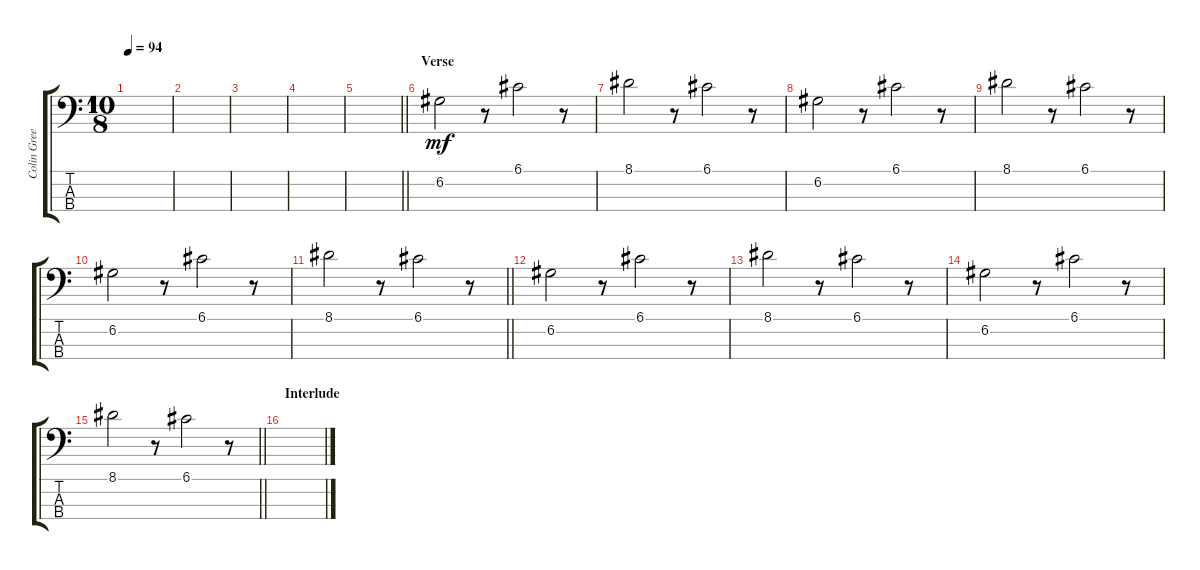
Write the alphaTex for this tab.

\track ("Colin Greenwood" "Colin Gree") {instrument acousticbass}
\staff {score tabs}
\tuning (G2 D2 A1 E1) {hide}
\ts (10 8)
\tempo 94
\clef f4
\ks c
|
|
|
|
\barLineRight lightlight
|
\section ("" "Verse")
6.2.2{dy mf} r.8 6.1.2 r.8 |
8.1.2 r.8 6.1.2 r.8 |
6.2.2 r.8 6.1.2 r.8 |
8.1.2 r.8 6.1.2 r.8 |
6.2.2 r.8 6.1.2 r.8 |
\barLineRight lightlight
8.1.2 r.8 6.1.2 r.8 |
6.2.2 r.8 6.1.2 r.8 |
8.1.2 r.8 6.1.2 r.8 |
6.2.2 r.8 6.1.2 r.8 |
\barLineRight lightlight
8.1.2 r.8 6.1.2 r.8 |
\section ("" "Interlude")
